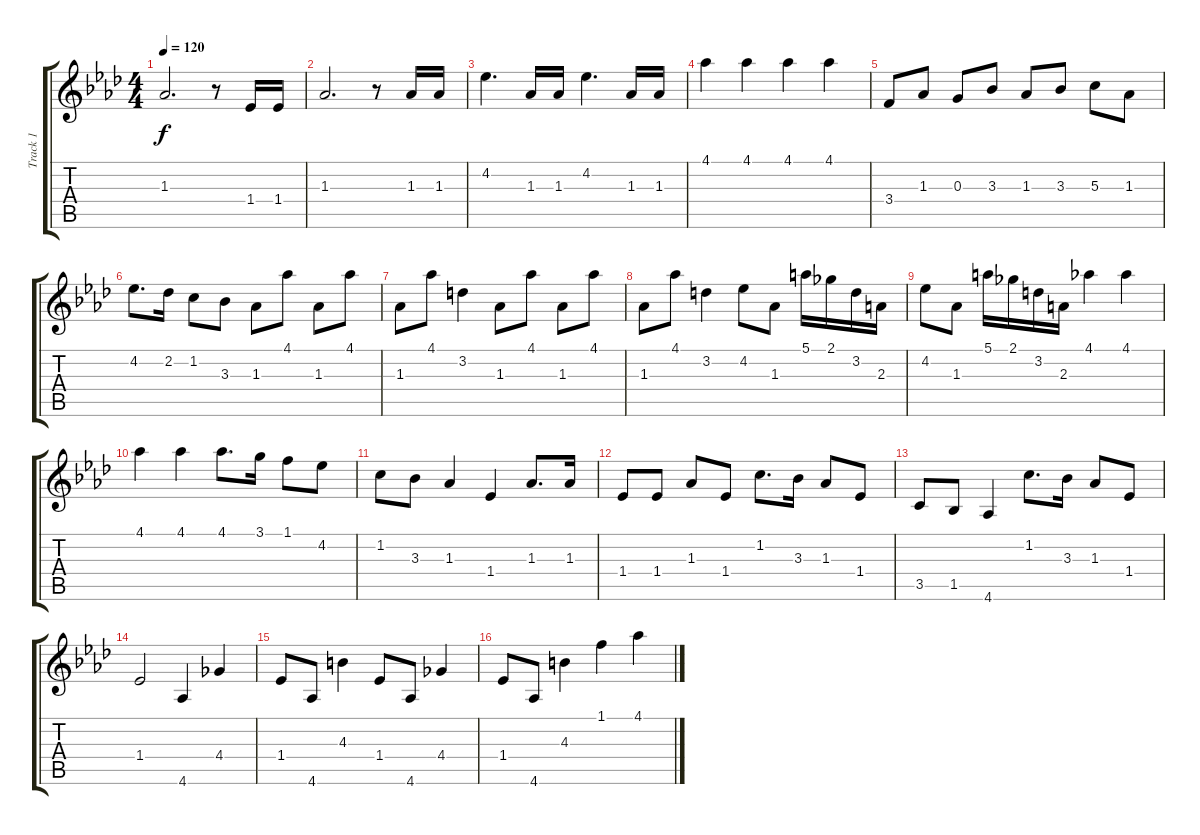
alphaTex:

\track ("Track 1" "Track 1") {instrument acousticguitarsteel}
\staff {score tabs}
\tuning (E4 B3 G3 D3 A2 E2) {hide}
\ts (4 4)
\tempo 120
\clef g2
\ks ab
1.3.2{d dy f} r.8 1.4.16 1.4.16 |
1.3.2{d} r.8 1.3.16 1.3.16 |
4.2.4{d} 1.3.16 1.3.16 4.2.4{d} 1.3.16 1.3.16 |
4.1.4 4.1.4 4.1.4 4.1.4 |
3.4.8 1.3.8 0.3.8 3.3.8 1.3.8 3.3.8 5.3.8 1.3.8 |
4.2.8{d} 2.2.16 1.2.8 3.3.8 1.3.8 4.1.8 1.3.8 4.1.8 |
1.3.8 4.1.8 3.2.4 1.3.8 4.1.8 1.3.8 4.1.8 |
1.3.8 4.1.8 3.2.4 4.2.8 1.3.8 5.1.16 2.1.16 3.2.16 2.3.16 |
4.2.8 1.3.8 5.1.16 2.1.16 3.2.16 2.3.16 4.1.4 4.1.4 |
4.1.4 4.1.4 4.1.8{d} 3.1.16 1.1.8 4.2.8 |
1.2.8 3.3.8 1.3.4 1.4.4 1.3.8{d} 1.3.16 |
1.4.8 1.4.8 1.3.8 1.4.8 1.2.8{d} 3.3.16 1.3.8 1.4.8 |
3.5.8 1.5.8 4.6.4 1.2.8{d} 3.3.16 1.3.8 1.4.8 |
1.4.2 4.6.4 4.4.4 |
1.4.8 4.6.8 4.3.4 1.4.8 4.6.8 4.4.4 |
1.4.8 4.6.8 4.3.4 1.1.4 4.1.4
